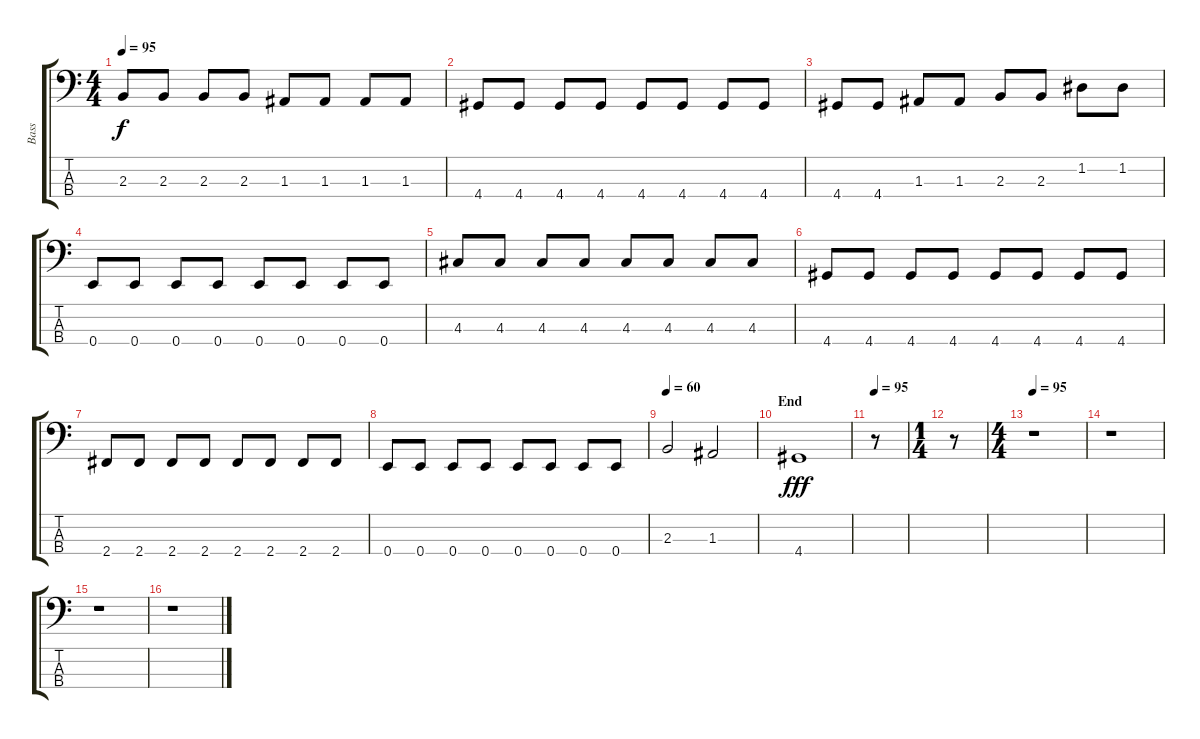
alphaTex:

\track ("Bass" "Bass") {instrument electricbassfinger}
\staff {score tabs}
\tuning (G2 D2 A1 E1) {hide}
\ts (4 4)
\tempo 95
\clef f4
\ks c
2.3.8{dy f} 2.3.8 2.3.8 2.3.8 1.3.8 1.3.8 1.3.8 1.3.8 |
4.4.8 4.4.8 4.4.8 4.4.8 4.4.8 4.4.8 4.4.8 4.4.8 |
4.4.8 4.4.8 1.3.8 1.3.8 2.3.8 2.3.8 1.2.8 1.2.8 |
0.4.8 0.4.8 0.4.8 0.4.8 0.4.8 0.4.8 0.4.8 0.4.8 |
4.3.8 4.3.8 4.3.8 4.3.8 4.3.8 4.3.8 4.3.8 4.3.8 |
4.4.8 4.4.8 4.4.8 4.4.8 4.4.8 4.4.8 4.4.8 4.4.8 |
2.4.8 2.4.8 2.4.8 2.4.8 2.4.8 2.4.8 2.4.8 2.4.8 |
0.4.8 0.4.8 0.4.8 0.4.8 0.4.8 0.4.8 0.4.8 0.4.8 |
\tempo 60
2.3.2 1.3.2 |
\section ("" "End")
4.4.1{dy fff} |
\tempo 95
r.8 |
\ts (1 4)
r.8 |
\ts (4 4)
\tempo 95
r.1 |
r.1 |
r.1 |
r.1
